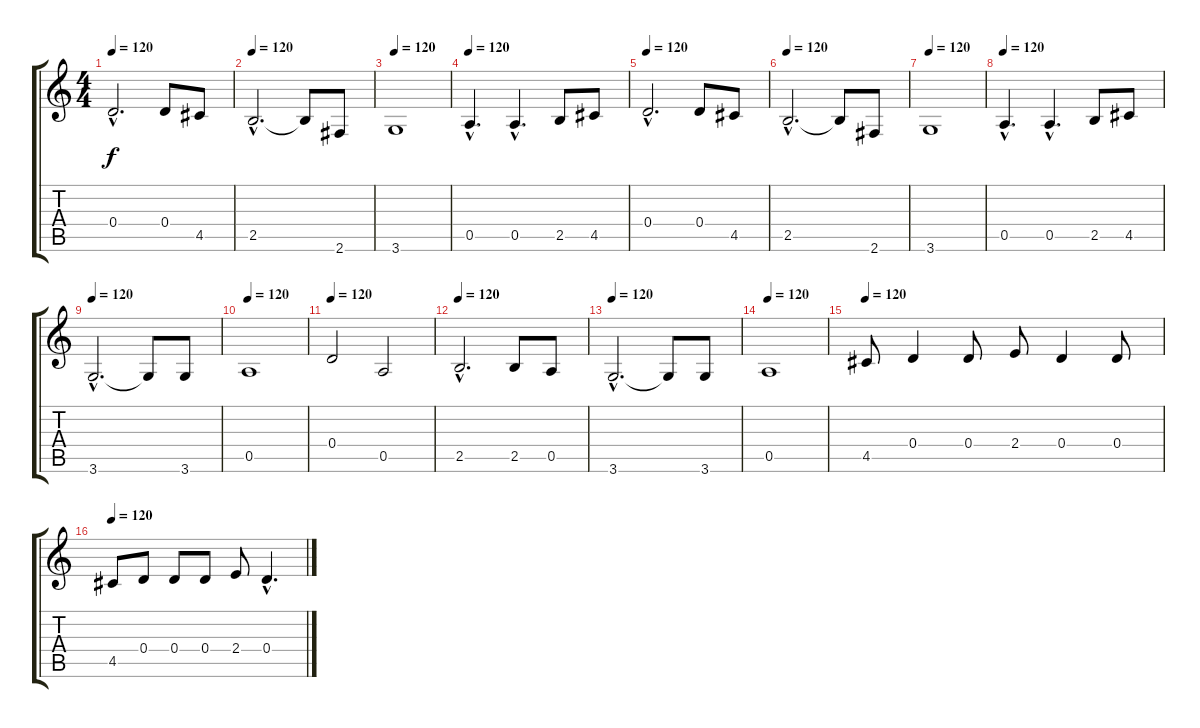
\track "" {instrument electricguitarclean}
\staff {score tabs}
\tuning (E4 B3 G3 D3 A2 E2) {hide}
\ts (4 4)
\tempo 120
\clef g2
\ks c
0.4{hac}.2{d dy f} 0.4.8 4.5.8 |
\tempo 120
2.5{hac}.2{d} 2.5{t}.8 2.6.8 |
\tempo 120
3.6.1 |
\tempo 120
0.5{hac}.4{d} 0.5{hac}.4{d} 2.5.8 4.5.8 |
\tempo 120
0.4{hac}.2{d} 0.4.8 4.5.8 |
\tempo 120
2.5{hac}.2{d} 2.5{t}.8 2.6.8 |
\tempo 120
3.6.1 |
\tempo 120
0.5{hac}.4{d} 0.5{hac}.4{d} 2.5.8 4.5.8 |
\tempo 120
3.6{hac}.2{d} 3.6{t}.8 3.6.8 |
\tempo 120
0.5.1 |
\tempo 120
0.4.2 0.5.2 |
\tempo 120
2.5{hac}.2{d} 2.5.8 0.5.8 |
\tempo 120
3.6{hac}.2{d} 3.6{t}.8 3.6.8 |
\tempo 120
0.5.1 |
\tempo 120
4.5.8 0.4.4 0.4.8 2.4.8 0.4.4 0.4.8 |
\tempo 120
4.5.8 0.4.8 0.4.8 0.4.8 2.4.8 0.4{hac}.4{d}
